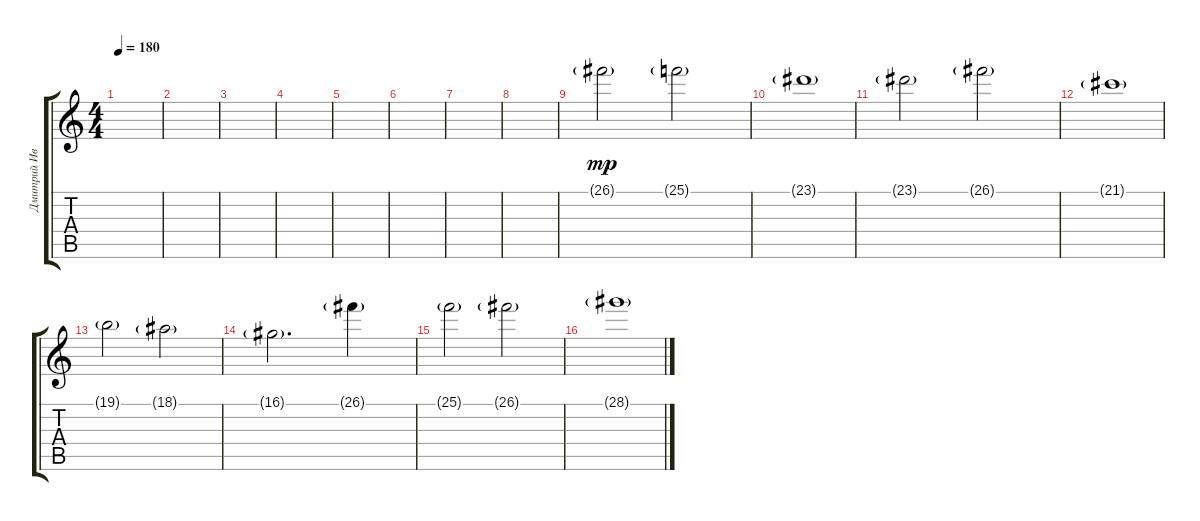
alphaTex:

\track ("Дмитрий Иванов" "Дмитрий Ив") {instrument harpsichord}
\staff {score tabs}
\tuning (E4 B3 G3 D3 A2 E2) {hide}
\ts (4 4)
\tempo 180
\clef g2
\ks c
|
|
|
|
|
|
|
|
26.1{g}.2{dy mp instrument fx5brightness} 25.1{g}.2 |
23.1{g}.1 |
23.1{g}.2 26.1{g}.2 |
21.1{g}.1 |
19.1{g}.2 18.1{g}.2 |
16.1{g}.2{d} 26.1{g}.4 |
25.1{g}.2 26.1{g}.2 |
28.1{g}.1
